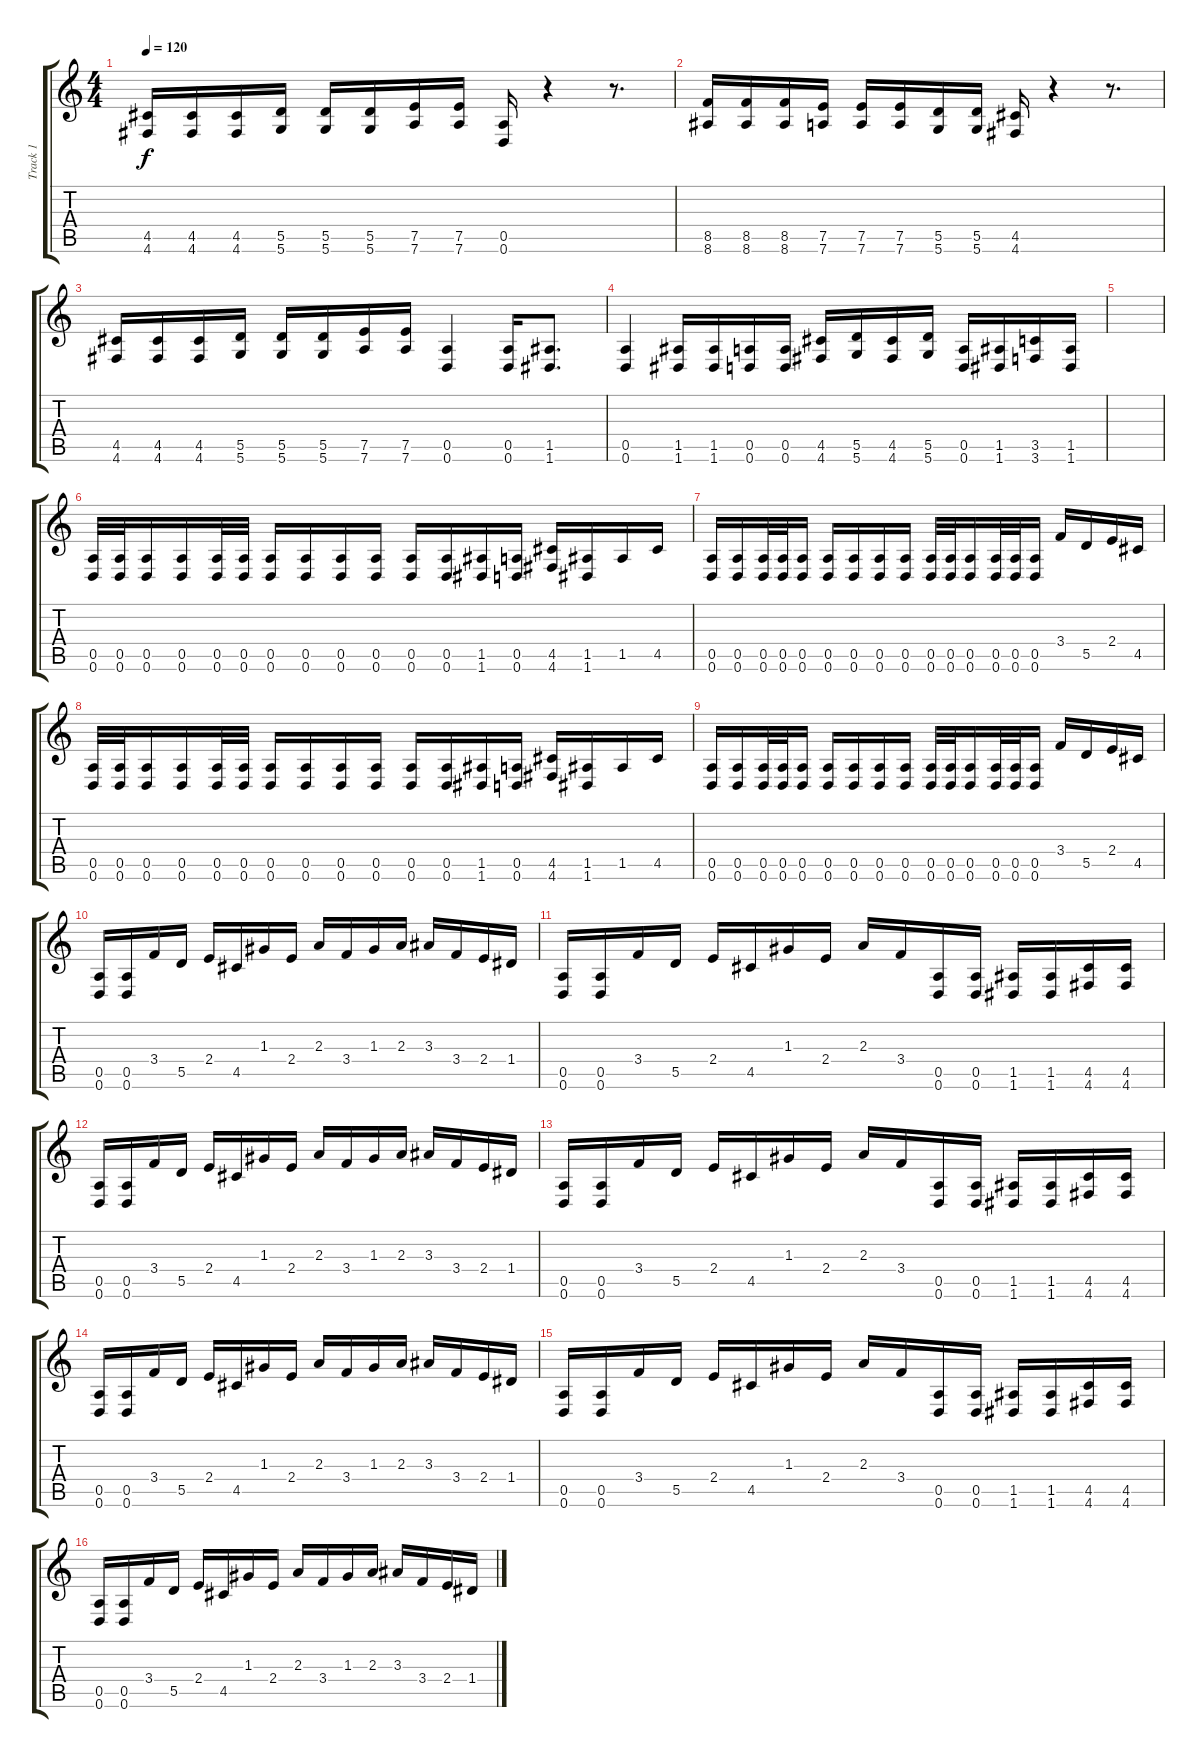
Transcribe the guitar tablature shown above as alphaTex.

\track ("Track 1" "Track 1") {instrument distortionguitar}
\staff {score tabs}
\tuning (E4 B3 G3 D3 A2 D2) {hide}
\ts (4 4)
\tempo 120
\clef g2
\ks c
(4.5 4.6).16{dy f} (4.5 4.6).16 (4.5 4.6).16 (5.5 5.6).16 (5.5 5.6).16 (5.5 5.6).16 (7.5 7.6).16 (7.5 7.6).16 (0.5 0.6).16 r.4 r.8{d} |
(8.5 8.6).16 (8.5 8.6).16 (8.5 8.6).16 (7.5 7.6).16 (7.5 7.6).16 (7.5 7.6).16 (5.5 5.6).16 (5.5 5.6).16 (4.5 4.6).16 r.4 r.8{d} |
(4.5 4.6).16 (4.5 4.6).16 (4.5 4.6).16 (5.5 5.6).16 (5.5 5.6).16 (5.5 5.6).16 (7.5 7.6).16 (7.5 7.6).16 (0.5 0.6).4 (0.5 0.6).16 (1.5 1.6).8{d} |
(0.5 0.6).4 (1.5 1.6).16 (1.5 1.6).16 (0.5 0.6).16 (0.5 0.6).16 (4.5 4.6).16 (5.5 5.6).16 (4.5 4.6).16 (5.5 5.6).16 (0.5 0.6).16 (1.5 1.6).16 (3.5 3.6).16 (1.5 1.6).16 |
|
(0.5 0.6).32 (0.5 0.6).32 (0.5 0.6).16 (0.5 0.6).16 (0.5 0.6).32 (0.5 0.6).32 (0.5 0.6).16 (0.5 0.6).16 (0.5 0.6).16 (0.5 0.6).16 (0.5 0.6).16 (0.5 0.6).16 (1.5 1.6).16 (0.5 0.6).16 (4.5 4.6).16 (1.5 1.6).16 1.5.16 4.5.16 |
(0.5 0.6).16 (0.5 0.6).16 (0.5 0.6).32 (0.5 0.6).32 (0.5 0.6).16 (0.5 0.6).16 (0.5 0.6).16 (0.5 0.6).16 (0.5 0.6).16 (0.5 0.6).32 (0.5 0.6).32 (0.5 0.6).16 (0.5 0.6).32 (0.5 0.6).32 (0.5 0.6).16 3.4.16 5.5.16 2.4.16 4.5.16 |
(0.5 0.6).32 (0.5 0.6).32 (0.5 0.6).16 (0.5 0.6).16 (0.5 0.6).32 (0.5 0.6).32 (0.5 0.6).16 (0.5 0.6).16 (0.5 0.6).16 (0.5 0.6).16 (0.5 0.6).16 (0.5 0.6).16 (1.5 1.6).16 (0.5 0.6).16 (4.5 4.6).16 (1.5 1.6).16 1.5.16 4.5.16 |
(0.5 0.6).16 (0.5 0.6).16 (0.5 0.6).32 (0.5 0.6).32 (0.5 0.6).16 (0.5 0.6).16 (0.5 0.6).16 (0.5 0.6).16 (0.5 0.6).16 (0.5 0.6).32 (0.5 0.6).32 (0.5 0.6).16 (0.5 0.6).32 (0.5 0.6).32 (0.5 0.6).16 3.4.16 5.5.16 2.4.16 4.5.16 |
(0.5 0.6).16 (0.5 0.6).16 3.4.16 5.5.16 2.4.16 4.5.16 1.3.16 2.4.16 2.3.16 3.4.16 1.3.16 2.3.16 3.3.16 3.4.16 2.4.16 1.4.16 |
(0.5 0.6).16 (0.5 0.6).16 3.4.16 5.5.16 2.4.16 4.5.16 1.3.16 2.4.16 2.3.16 3.4.16 (0.5 0.6).16 (0.5 0.6).16 (1.5 1.6).16 (1.5 1.6).16 (4.5 4.6).16 (4.5 4.6).16 |
(0.5 0.6).16 (0.5 0.6).16 3.4.16 5.5.16 2.4.16 4.5.16 1.3.16 2.4.16 2.3.16 3.4.16 1.3.16 2.3.16 3.3.16 3.4.16 2.4.16 1.4.16 |
(0.5 0.6).16 (0.5 0.6).16 3.4.16 5.5.16 2.4.16 4.5.16 1.3.16 2.4.16 2.3.16 3.4.16 (0.5 0.6).16 (0.5 0.6).16 (1.5 1.6).16 (1.5 1.6).16 (4.5 4.6).16 (4.5 4.6).16 |
(0.5 0.6).16 (0.5 0.6).16 3.4.16 5.5.16 2.4.16 4.5.16 1.3.16 2.4.16 2.3.16 3.4.16 1.3.16 2.3.16 3.3.16 3.4.16 2.4.16 1.4.16 |
(0.5 0.6).16 (0.5 0.6).16 3.4.16 5.5.16 2.4.16 4.5.16 1.3.16 2.4.16 2.3.16 3.4.16 (0.5 0.6).16 (0.5 0.6).16 (1.5 1.6).16 (1.5 1.6).16 (4.5 4.6).16 (4.5 4.6).16 |
(0.5 0.6).16 (0.5 0.6).16 3.4.16 5.5.16 2.4.16 4.5.16 1.3.16 2.4.16 2.3.16 3.4.16 1.3.16 2.3.16 3.3.16 3.4.16 2.4.16 1.4.16
